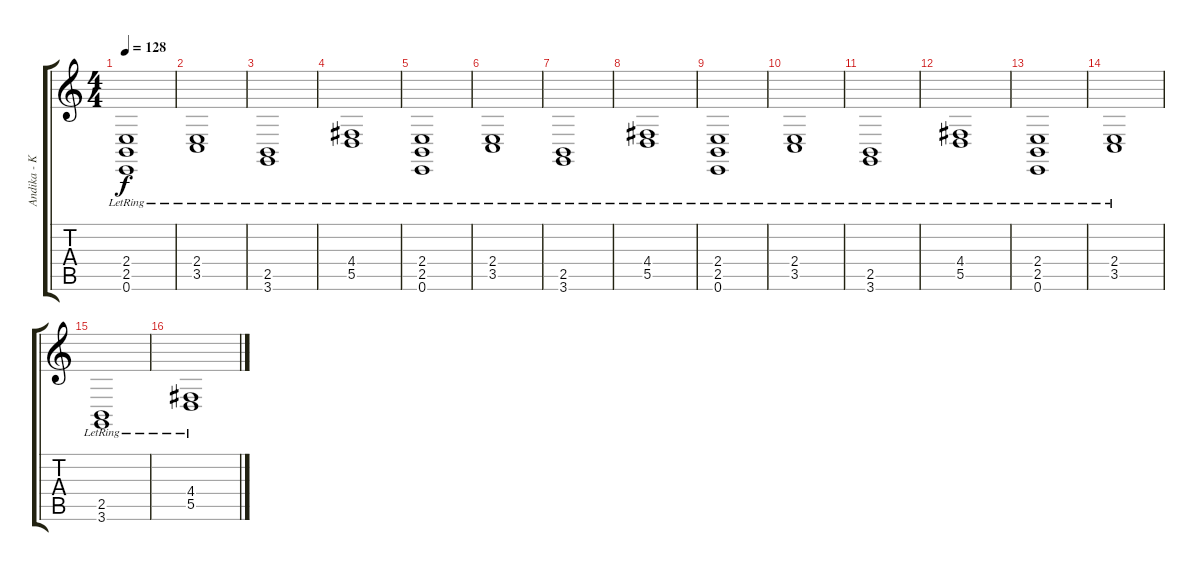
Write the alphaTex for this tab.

\track ("Andika - Keyboard" "Andika - K") {instrument reedorgan}
\staff {score tabs}
\tuning (E4 B3 G3 D3 A2 E2) {hide}
\ts (4 4)
\tempo 128
\clef g2
\ks c
(2.4{lr} 2.5{lr} 0.6{lr}).1{dy f} |
(2.4{lr} 3.5{lr}).1 |
(2.5{lr} 3.6{lr}).1 |
(4.4{lr} 5.5{lr}).1 |
(2.4{lr} 2.5{lr} 0.6{lr}).1 |
(2.4{lr} 3.5{lr}).1 |
(2.5{lr} 3.6{lr}).1 |
(4.4{lr} 5.5{lr}).1 |
(2.4{lr} 2.5{lr} 0.6{lr}).1 |
(2.4{lr} 3.5{lr}).1 |
(2.5{lr} 3.6{lr}).1 |
(4.4{lr} 5.5{lr}).1 |
(2.4{lr} 2.5{lr} 0.6{lr}).1 |
(2.4{lr} 3.5{lr}).1 |
(2.5{lr} 3.6{lr}).1 |
(4.4{lr} 5.5{lr}).1
